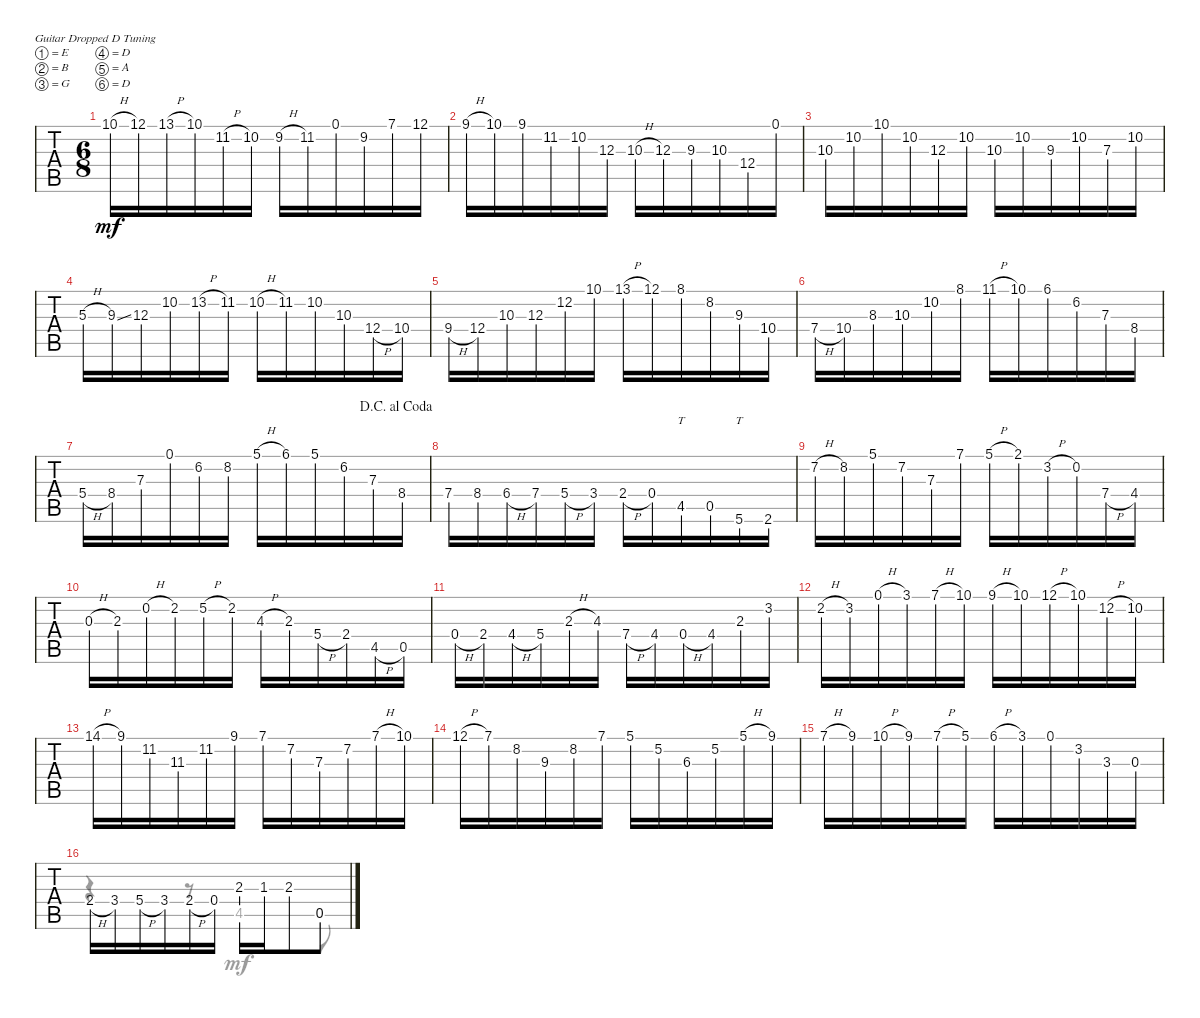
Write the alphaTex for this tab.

\bracketExtendMode groupsimilarinstruments
\singleTrackTrackNamePolicy hidden
\multiTrackTrackNamePolicy hidden
\firstSystemTrackNameOrientation horizontal
\otherSystemsTrackNameOrientation horizontal
\track ("Untitled" "S-Gt") {instrument acousticgrandpiano}
\staff {tabs}
\tuning (E4 B3 G3 D3 A2 D2)
\displaytranspose 12
\voice
\ts (6 8)
\tempo (60 hide)
\clef g2
\ks dminor
10.1{h}.16{dy mf} 12.1.16 13.1{h}.16 10.1.16 11.2{h}.16 10.2.16 9.2{h}.16 11.2.16 0.1.16 9.2.16 7.1.16 12.1.16 |
9.1{h}.16 10.1.16 9.1.16 11.2.16 10.2.16 12.3.16 10.3{h}.16 12.3.16 9.3.16 10.3.16 12.4.16 0.1.16 |
10.3.16 10.2.16 10.1.16 10.2.16 12.3.16 10.2.16 10.3.16 10.2.16 9.3.16 10.2.16 7.3.16 10.2.16 |
5.3{h}.16 9.3{ss}.16 12.3.16 10.2.16 13.2{h}.16 11.2.16 10.2{h}.16 11.2.16 10.2.16 10.3.16 12.4{h}.16 10.4.16 |
9.4{h}.16 12.4.16 10.3.16 12.3.16 12.2.16 10.1.16 13.1{h}.16 12.1.16 8.1.16 8.2.16 9.3.16 10.4.16 |
7.4{h}.16 10.4.16 8.3.16 10.3.16 10.2.16 8.1.16 11.1{h}.16 10.1.16 6.1.16 6.2.16 7.3.16 8.4.16 |
\jump dacapoalcoda
5.4{h}.16 8.4.16 7.3.16 0.1.16 6.2.16 8.2.16 5.1{h}.16 6.1.16 5.1.16 6.2.16 7.3.16 8.4.16 |
7.4.16 8.4.16 6.4{h}.16 7.4.16 5.4{h}.16 3.4.16 2.4{h}.16 0.4.16 4.5.16{tt} 0.5.16 5.6.16{tt} 2.6.16 |
\ks d
7.2{h}.16 8.2.16 5.1.16 7.2.16 7.3.16 7.1.16 5.1{h}.16 2.1.16 3.2{h}.16 0.2.16 7.4{h}.16 4.4.16 |
0.3{h}.16 2.3.16 0.2{h}.16 2.2.16 5.2{h}.16 2.2.16 4.3{h}.16 2.3.16 5.4{h}.16 2.4.16 4.5{h}.16 0.5.16 |
0.4{h}.16 2.4.16 4.4{h}.16 5.4.16 2.3{h}.16 4.3.16 7.4{h}.16 4.4.16 0.4{h}.16 4.4.16 2.3.16 3.2.16 |
2.2{h}.16 3.2.16 0.1{h}.16 3.1.16 7.1{h}.16 10.1.16 9.1{h}.16 10.1.16 12.1{h}.16 10.1.16 12.2{h}.16 10.2.16 |
14.1{h}.16 9.1.16 11.2.16 11.3.16 11.2.16 9.1.16 7.1.16 7.2.16 7.3.16 7.2.16 7.1{h}.16 10.1.16 |
12.1{h}.16 7.1.16 8.2.16 9.3.16 8.2.16 7.1.16 5.1.16 5.2.16 6.3.16 5.2.16 5.1{h}.16 9.1.16 |
7.1{h}.16 9.1.16 10.1{h}.16 9.1.16 7.1{h}.16 5.1.16 6.1{h}.16 3.1.16 0.1.16 3.2.16 3.3.16 0.3.16 |
2.4{h}.16 3.4.16 5.4{h}.16 3.4.16 2.4{h}.16 0.4.16 2.3.16 1.3.16 2.3.8 0.5.8
\voice
\clef g2
\ottava regular
\simile none
\ks dminor
|
|
|
|
|
|
|
|
\ks d
|
|
|
|
|
|
|
r.4 r.8 4.5.4 0.5.8
